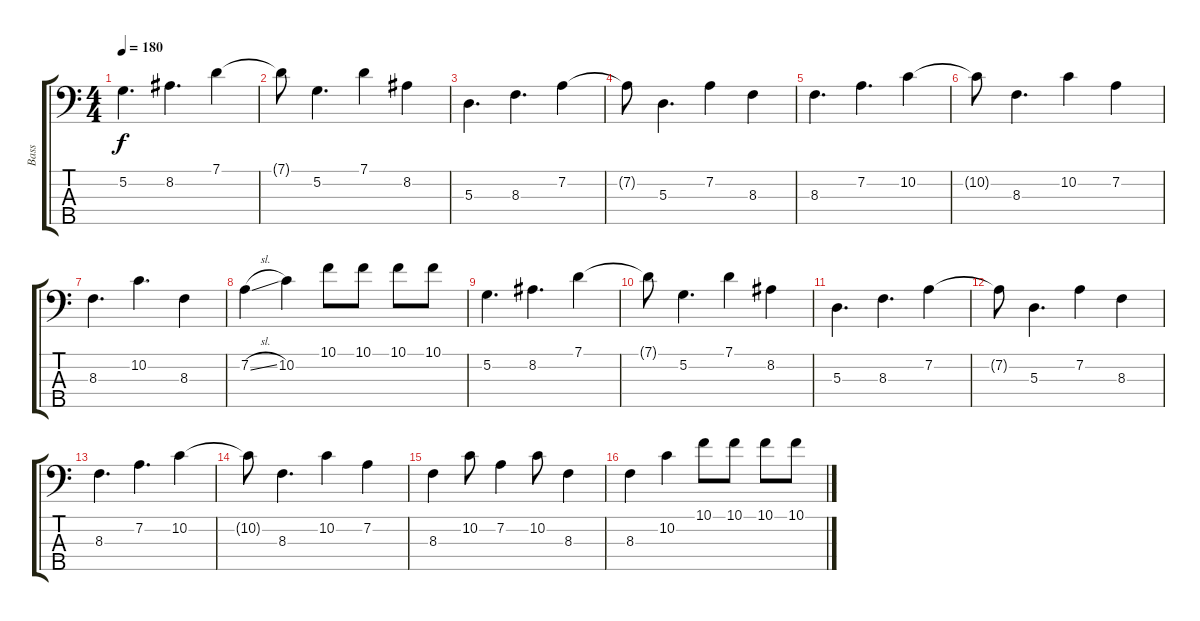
\track ("Bass" "Bass") {instrument electricbassfinger}
\staff {score tabs}
\tuning (G2 D2 A1 E1 B0) {hide}
\ts (4 4)
\tempo 180
\clef f4
\ks c
5.2.4{d dy f} 8.2.4{d} 7.1.4 |
7.1{t}.8 5.2.4{d} 7.1.4 8.2.4 |
5.3.4{d} 8.3.4{d} 7.2.4 |
7.2{t}.8 5.3.4{d} 7.2.4 8.3.4 |
8.3.4{d} 7.2.4{d} 10.2.4 |
10.2{t}.8 8.3.4{d} 10.2.4 7.2.4 |
8.3.4{d} 10.2.4{d} 8.3.4 |
7.2{sl}.4 10.2.4 10.1.8 10.1.8 10.1.8 10.1.8 |
5.2.4{d} 8.2.4{d} 7.1.4 |
7.1{t}.8 5.2.4{d} 7.1.4 8.2.4 |
5.3.4{d} 8.3.4{d} 7.2.4 |
7.2{t}.8 5.3.4{d} 7.2.4 8.3.4 |
8.3.4{d} 7.2.4{d} 10.2.4 |
10.2{t}.8 8.3.4{d} 10.2.4 7.2.4 |
8.3.4 10.2.8 7.2.4 10.2.8 8.3.4 |
8.3.4 10.2.4 10.1.8 10.1.8 10.1.8 10.1.8
